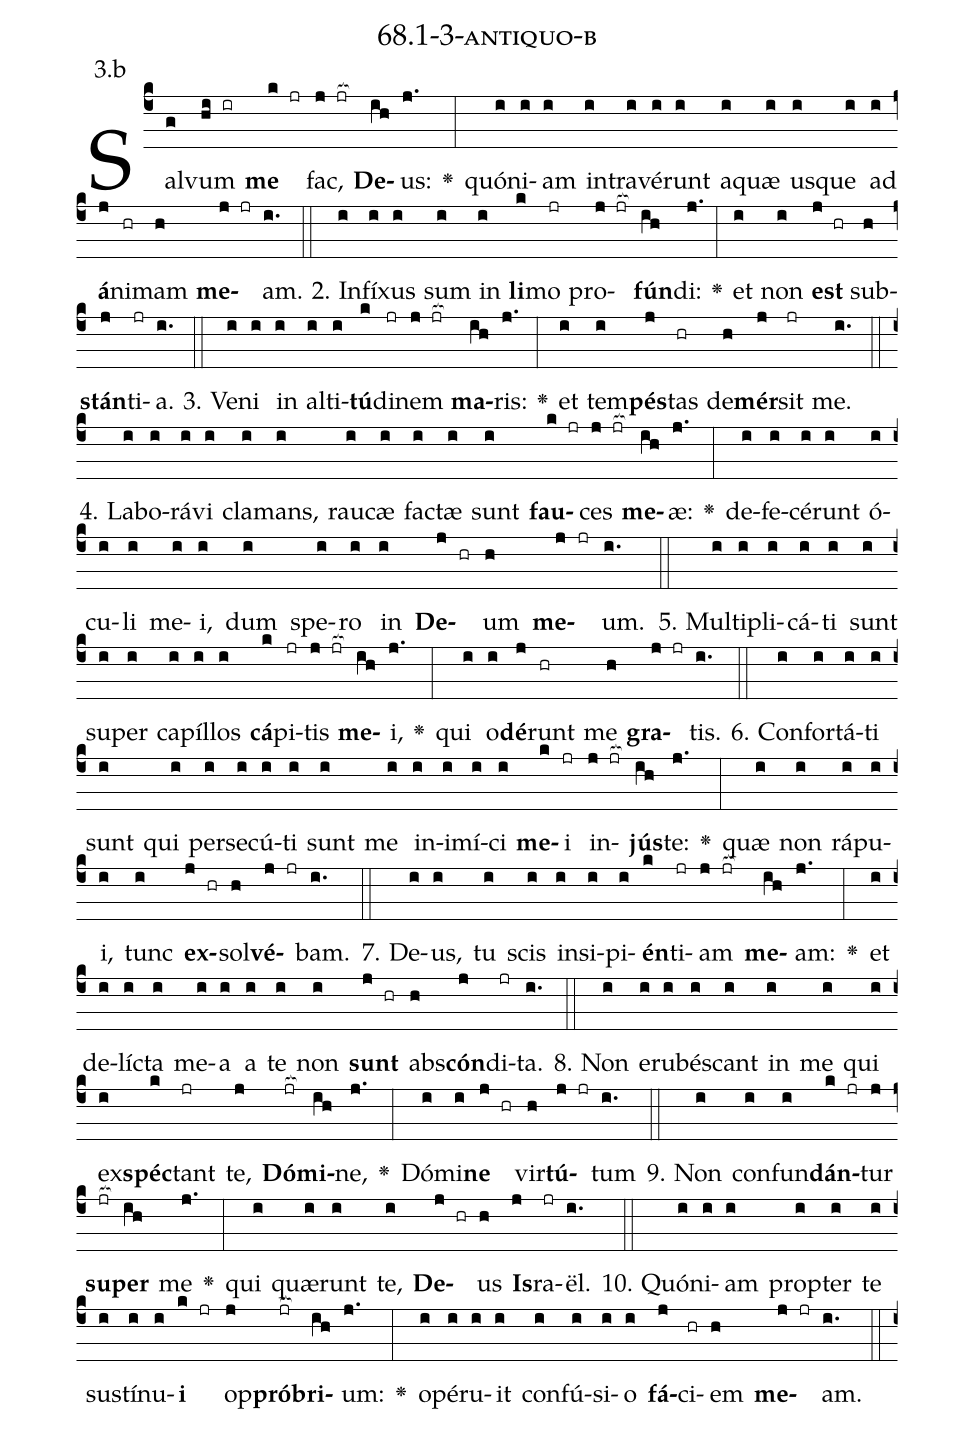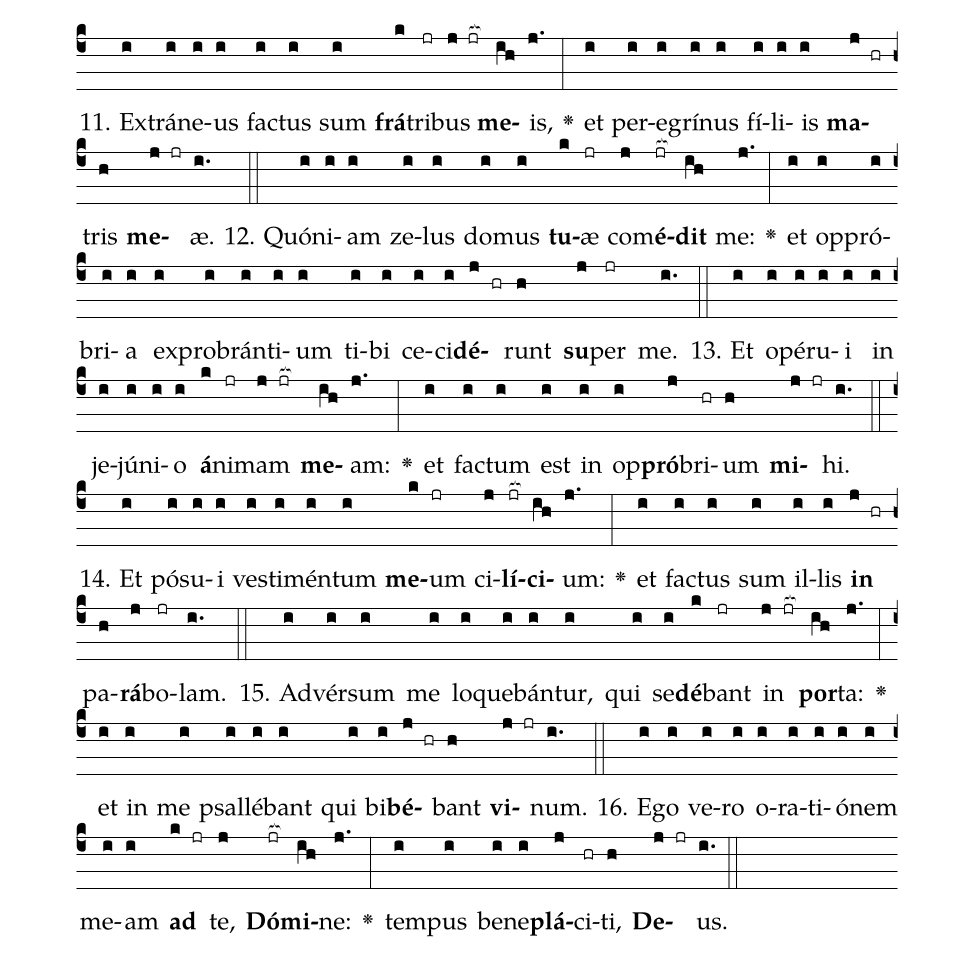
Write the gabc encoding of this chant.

name: 68.1-3-antiquo-b;
annotation: 3.b;
%%
(c4)Sal(g)vum(hi ir) <b>me</b>(k jr) fac,(j jr[ocb:1{]) <b>De</b>(ih[ocb:0}])us:(j.) <v>\greheightstar</v>(:) quón(i)i(i)am(i) in(i)tra(i)vé(i)runt(i) a(i)quæ(i) us(i)que(i) ad(i) <b>á</b>(j)ni(hr)mam(h) <b>me</b>(j jr)am.(i.) (::)
2. In(i)fí(i)xus(i) sum(i) in(i) <b>li</b>(k)mo(jr) pro(j jr[ocb:1{])<b>fún</b>(ih[ocb:0}])di:(j.) <v>\greheightstar</v>(:) et(i) non(i) <b>est</b>(j hr) sub(h)<b>stán</b>(j)ti(jr)a.(i.) (::)
3. Ve(i)ni(i) in(i) al(i)ti(i)<b>tú</b>(k)di(jr)nem(j jr[ocb:1{]) <b>ma</b>(ih[ocb:0}])ris:(j.) <v>\greheightstar</v>(:) et(i) tem(i)<b>pés</b>(j)tas(hr) de(h)<b>mér</b>(j)sit(jr) me.(i.) (::)
4. La(i)bo(i)rá(i)vi(i) cla(i)mans,(i) rau(i)cæ(i) fac(i)tæ(i) sunt(i) <b>fau</b>(k jr)ces(j jr[ocb:1{]) <b>me</b>(ih[ocb:0}])æ:(j.) <v>\greheightstar</v>(:) de(i)fe(i)cé(i)runt(i) ó(i)cu(i)li(i) me(i)i,(i) dum(i) spe(i)ro(i) in(i) <b>De</b>(j hr)um(h) <b>me</b>(j jr)um.(i.) (::)
5. Mul(i)ti(i)pli(i)cá(i)ti(i) sunt(i) su(i)per(i) ca(i)píl(i)los(i) <b>cá</b>(k)pi(jr)tis(j jr[ocb:1{]) <b>me</b>(ih[ocb:0}])i,(j.) <v>\greheightstar</v>(:) qui(i) o(i)<b>dé</b>(j)runt(hr) me(h) <b>gra</b>(j jr)tis.(i.) (::)
6. Con(i)for(i)tá(i)ti(i) sunt(i) qui(i) per(i)se(i)cú(i)ti(i) sunt(i) me(i) in(i)i(i)mí(i)ci(i) <b>me</b>(k)i(jr) in(j jr[ocb:1{])<b>jús</b>(ih[ocb:0}])te:(j.) <v>\greheightstar</v>(:) quæ(i) non(i) rá(i)pu(i)i,(i) tunc(i) <b>ex</b>(j hr)sol(h)<b>vé</b>(j jr)bam.(i.) (::)
7. De(i)us,(i) tu(i) scis(i) in(i)si(i)pi(i)<b>én</b>(k)ti(jr)am(j jr[ocb:1{]) <b>me</b>(ih[ocb:0}])am:(j.) <v>\greheightstar</v>(:) et(i) de(i)líc(i)ta(i) me(i)a(i) a(i) te(i) non(i) <b>sunt</b>(j hr) abs(h)<b>cón</b>(j)di(jr)ta.(i.) (::)
8. Non(i) e(i)ru(i)bés(i)cant(i) in(i) me(i) qui(i) ex(i)<b>spéc</b>(k)tant(jr) te,(j) <b>Dó</b>(jr[ocb:1{])<b>mi</b>(ih[ocb:0}])ne,(j.) <v>\greheightstar</v>(:) Dó(i)mi(i)<b>ne</b>(j hr) vir(h)<b>tú</b>(j jr)tum(i.) (::)
9. Non(i) con(i)fun(i)<b>dán</b>(k jr)tur(j) <b>su</b>(jr[ocb:1{])<b>per</b>(ih[ocb:0}]) me(j.) <v>\greheightstar</v>(:) qui(i) quæ(i)runt(i) te,(i) <b>De</b>(j hr)us(h) <b>Is</b>(j)ra(jr)ël.(i.) (::)
10. Quón(i)i(i)am(i) prop(i)ter(i) te(i) sus(i)tí(i)nu(i)<b>i</b>(k jr) op(j)<b>pró</b>(jr[ocb:1{])<b>bri</b>(ih[ocb:0}])um:(j.) <v>\greheightstar</v>(:) o(i)pé(i)ru(i)it(i) con(i)fú(i)si(i)o(i) <b>fá</b>(j)ci(hr)em(h) <b>me</b>(j jr)am.(i.) (::)
11. Ex(i)trá(i)ne(i)us(i) fac(i)tus(i) sum(i) <b>frá</b>(k)tri(jr)bus(j jr[ocb:1{]) <b>me</b>(ih[ocb:0}])is,(j.) <v>\greheightstar</v>(:) et(i) per(i)e(i)grí(i)nus(i) fí(i)li(i)is(i) <b>ma</b>(j hr)tris(h) <b>me</b>(j jr)æ.(i.) (::)
12. Quón(i)i(i)am(i) ze(i)lus(i) do(i)mus(i) <b>tu</b>(k)æ(jr) com(j)<b>é</b>(jr[ocb:1{])<b>dit</b>(ih[ocb:0}]) me:(j.) <v>\greheightstar</v>(:) et(i) op(i)pró(i)bri(i)a(i) ex(i)pro(i)brán(i)ti(i)um(i) ti(i)bi(i) ce(i)ci(i)<b>dé</b>(j hr)runt(h) <b>su</b>(j)per(jr) me.(i.) (::)
13. Et(i) o(i)pé(i)ru(i)i(i) in(i) je(i)jú(i)ni(i)o(i) <b>á</b>(k)ni(jr)mam(j jr[ocb:1{]) <b>me</b>(ih[ocb:0}])am:(j.) <v>\greheightstar</v>(:) et(i) fac(i)tum(i) est(i) in(i) op(i)<b>pró</b>(j)bri(hr)um(h) <b>mi</b>(j jr)hi.(i.) (::)
14. Et(i) pó(i)su(i)i(i) ves(i)ti(i)mén(i)tum(i) <b>me</b>(k)um(jr) ci(j)<b>lí</b>(jr[ocb:1{])<b>ci</b>(ih[ocb:0}])um:(j.) <v>\greheightstar</v>(:) et(i) fac(i)tus(i) sum(i) il(i)lis(i) <b>in</b>(j hr) pa(h)<b>rá</b>(j)bo(jr)lam.(i.) (::)
15. Ad(i)vér(i)sum(i) me(i) lo(i)que(i)bán(i)tur,(i) qui(i) se(i)<b>dé</b>(k)bant(jr) in(j jr[ocb:1{]) <b>por</b>(ih[ocb:0}])ta:(j.) <v>\greheightstar</v>(:) et(i) in(i) me(i) psal(i)lé(i)bant(i) qui(i) bi(i)<b>bé</b>(j hr)bant(h) <b>vi</b>(j jr)num.(i.) (::)
16. E(i)go(i) ve(i)ro(i) o(i)ra(i)ti(i)ó(i)nem(i) me(i)am(i) <b>ad</b>(k jr) te,(j) <b>Dó</b>(jr[ocb:1{])<b>mi</b>(ih[ocb:0}])ne:(j.) <v>\greheightstar</v>(:) tem(i)pus(i) be(i)ne(i)<b>plá</b>(j)ci(hr)ti,(h) <b>De</b>(j jr)us.(i.) (::)
